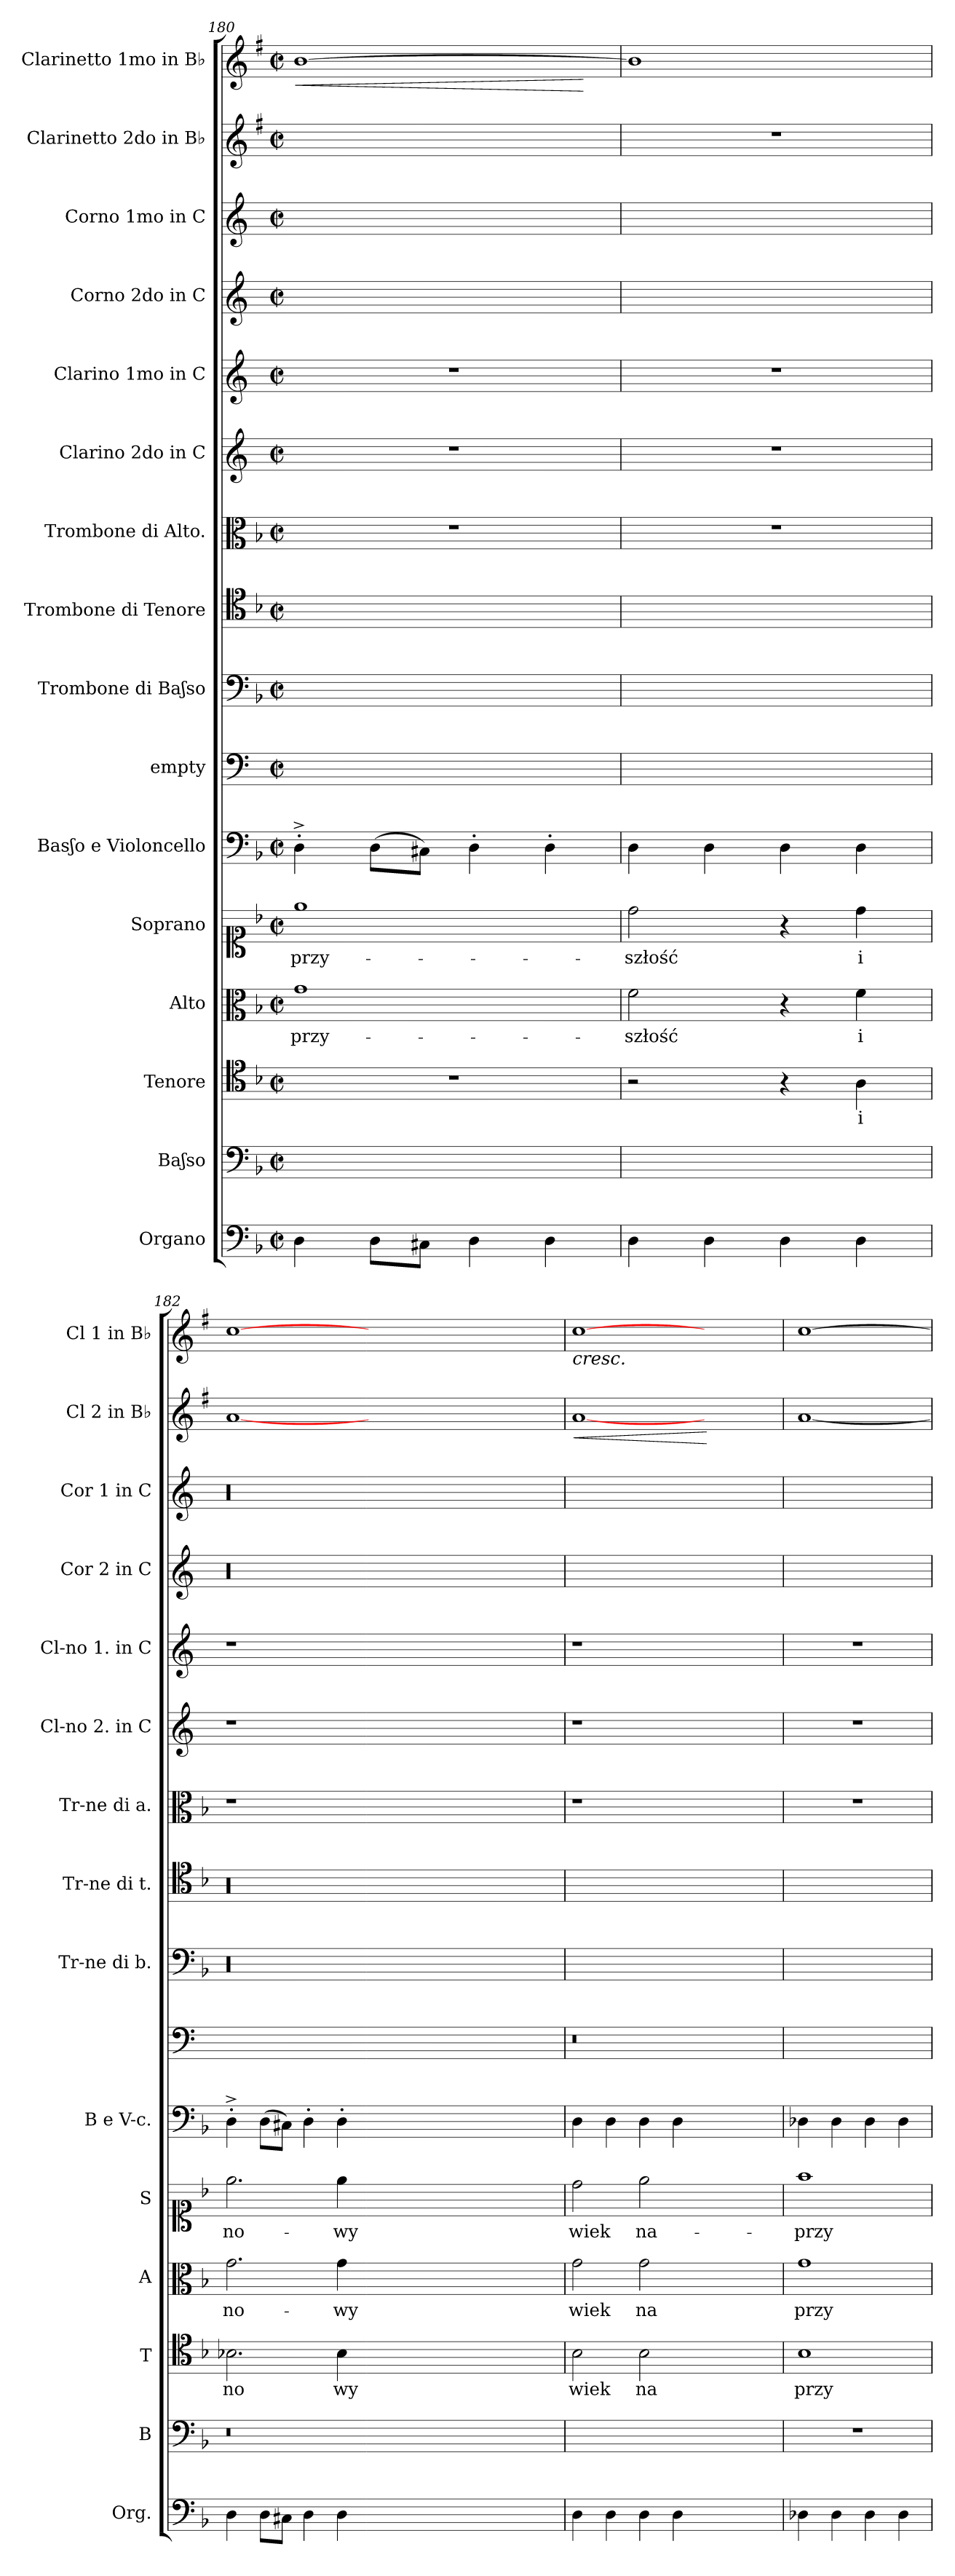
**kern	**kern	**kern	**text	**kern	**text	**kern	**text	**kern	**kern	**kern	**kern	**kern	**kern	**kern	**kern	**kern	**kern	**dynam	**kern	**dynam
*part16	*part15	*part14	*part14	*part13	*part13	*part12	*part12	*part11	*part10	*part9	*part8	*part7	*part6	*part5	*part4	*part3	*part2	*part2	*part1	*part1
*staff16	*staff15	*staff14	*staff14	*staff13	*staff13	*staff12	*staff12	*staff11	*staff10	*staff9	*staff8	*staff7	*staff6	*staff5	*staff4	*staff3	*staff2	*staff2	*staff1	*staff1
*I"Organo	*I"Baʃso	*I"Tenore	*	*I"Alto	*	*I"Soprano	*	*I"Basʃo e Violoncello	*I"empty	*I"Trombone di Baʃso	*I"Trombone di Tenore	*I"Trombone di Alto.	*I"Clarino 2do in C	*I"Clarino 1mo in C	*I"Corno 2do in C	*I"Corno 1mo in C	*I"Clarinetto 2do in B♭	*	*I"Clarinetto 1mo in B♭	*
*I'Org.	*I'B	*I'T	*	*I'A	*	*I'S	*	*I'B e V-c.	*	*I'Tr-ne di b.	*I'Tr-ne di t.	*I'Tr-ne di a.	*I'Cl-no 2. in C	*I'Cl-no 1. in C	*I'Cor 2 in C	*I'Cor 1 in C	*I'Cl 2 in B♭	*	*I'Cl 1 in B♭	*
*clefF4	*clefF4	*clefC4	*	*clefC3	*	*clefC1	*	*clefF4	*clefF4	*clefF4	*clefC4	*clefC3	*clefG2	*clefG2	*clefG2	*clefG2	*clefG2	*	*clefG2	*
*	*	*	*	*	*	*	*	*	*	*	*	*	*ITrd-3c-5	*ITrd-3c-5	*ITrd4c7	*ITrd4c7	*ITrd1c2	*	*ITrd1c2	*
*k[b-]	*k[b-]	*k[b-]	*	*k[b-]	*	*k[b-]	*	*k[b-]	*	*k[b-]	*k[b-]	*k[b-]	*k[b-]	*k[b-]	*k[b-]	*k[b-]	*k[b-]	*	*k[b-]	*
*F:	*F:	*F:	*	*F:	*	*F:	*	*F:	*	*F:	*F:	*F:	*F:	*F:	*F:	*F:	*F:	*	*F:	*
*M2/2	*M2/2	*M2/2	*	*M2/2	*	*M2/2	*	*M2/2	*M2/2	*M2/2	*M2/2	*M2/2	*M2/2	*M2/2	*M2/2	*M2/2	*M2/2	*	*M2/2	*
*met(c|)	*met(c|)	*met(c|)	*	*met(c|)	*	*met(c|)	*	*met(c|)	*met(c|)	*met(c|)	*met(c|)	*met(c|)	*met(c|)	*met(c|)	*met(c|)	*met(c|)	*met(c|)	*	*met(c|)	*
=180	=180	=180	=180	=180	=180	=180	=180	=180	=180	=180	=180	=180	=180	=180	=180	=180	=180	=180	=180	=180
!	!	!	!	!	!	!	!	!	!	!	!	!	!	!	!	!	!	!	!	!LO:HP:b
4D\	1ryy	1r	.	1g	-przy-	1ee	przy-	4D'^<\	1ryy	1ryy	1ryy	1r	1r	1r	1ryy	1ryy	1ryy	.	[1a	<
8D\L	.	.	.	.	.	.	.	(8D\L	.	.	.	.	.	.	.	.	.	.	.	.
8C#X\J	.	.	.	.	.	.	.	8C#X\J)	.	.	.	.	.	.	.	.	.	.	.	.
4D\	.	.	.	.	.	.	.	4D'\	.	.	.	.	.	.	.	.	.	.	.	.
4D\	.	.	.	.	.	.	.	4D'\	.	.	.	.	.	.	.	.	.	.	.	.
.	.	.	.	.	.	.	.	.	.	.	.	.	.	.	.	.	.	.	.	[
=181	=181	=181	=181	=181	=181	=181	=181	=181	=181	=181	=181	=181	=181	=181	=181	=181	=181	=181	=181	=181
4D\	1ryy	2r	.	2f\	-szłość	2dd\	-szłość	4D\	1ryy	1ryy	1ryy	1r	1r	1r	1ryy	1ryy	1r	.	1a]	.
4D\	.	.	.	.	.	.	.	4D\	.	.	.	.	.	.	.	.	.	.	.	.
4D\	.	4r	.	4r	.	4r	.	4D\	.	.	.	.	.	.	.	.	.	.	.	.
4D\	.	4A\	i	4f\	i	4dd\	i	4D\	.	.	.	.	.	.	.	.	.	.	.	.
=182	=182	=182	=182	=182	=182	=182	=182	=182	=182	=182	=182	=182	=182	=182	=182	=182	=182	=182	=182	=182
4D\	0r	2.B-X\	no	2.g\	no-	2.ee\	no-	4D'^<\	00ryy	00r	00r	1r	1r	1r	00r	00r	[>1g	.	[1b-	.
8D\L	.	.	.	.	.	.	.	(8D\L	.	.	.	.	.	.	.	.	.	.	.	.
8C#X\J	.	.	.	.	.	.	.	8C#X\J)	.	.	.	.	.	.	.	.	.	.	.	.
4D\	.	.	.	.	.	.	.	4D'\	.	.	.	.	.	.	.	.	.	.	.	.
4D\	.	4B-\	-wy	4g\	-wy	4ee\	-wy	4D'\	.	.	.	.	.	.	.	.	.	.	.	.
0.ryy	.	0.ryy	.	0.ryy	.	0.ryy	.	0.ryy	.	.	.	0.ryy	0.ryy	0.ryy	.	.	0.ryy	.	0.ryy	.
.	0ryy	.	.	.	.	.	.	.	.	.	.	.	.	.	.	.	.	.	.	.
=183	=183	=183	=183	=183	=183	=183	=183	=183	=183	=183	=183	=183	=183	=183	=183	=183	=183	=183	=183	=183
!	!	!	!	!	!	!	!	!	!	!	!	!	!	!	!	!	!	!	!LO:TX:b:i:t=cresc.	!
!	!	!	!	!	!	!	!	!	!	!	!	!	!	!	!	!	!	!LO:HP:b	!	!
4D\	0ryy	2B-\	wiek	2g\	wiek	2dd\	wiek	4D\	0r	0ryy	0ryy	1r	1r	1r	0ryy	0ryy	[>1g	<	[1b-	.
4D\	.	.	.	.	.	.	.	4D\	.	.	.	.	.	.	.	.	.	.	.	.
4D\	.	2B-\	na	2g\	na	2ee\	-na-	4D\	.	.	.	.	.	.	.	.	.	.	.	.
4D\	.	.	.	.	.	.	.	4D\	.	.	.	.	.	.	.	.	.	.	.	.
1ryy	.	1ryy	.	1ryy	.	1ryy	.	1ryy	.	.	.	1ryy	1ryy	1ryy	.	.	1ryy	[	1ryy	.
=184	=184	=184	=184	=184	=184	=184	=184	=184	=184	=184	=184	=184	=184	=184	=184	=184	=184	=184	=184	=184
4D-X\	1r	1B-	przy-	1g	-przy-	1ff	-przy-	4D-X\	1ryy	1ryy	1ryy	1r	1r	1r	1ryy	1ryy	[1g	.	[1b-	.
4D-\	.	.	.	.	.	.	.	4D-\	.	.	.	.	.	.	.	.	.	.	.	.
4D-\	.	.	.	.	.	.	.	4D-\	.	.	.	.	.	.	.	.	.	.	.	.
4D-\	.	.	.	.	.	.	.	4D-\	.	.	.	.	.	.	.	.	.	.	.	.
=	=	=	=	=	=	=	=	=	=	=	=	=	=	=	=	=	=	=	=	=
*-	*-	*-	*-	*-	*-	*-	*-	*-	*-	*-	*-	*-	*-	*-	*-	*-	*-	*-	*-	*-
